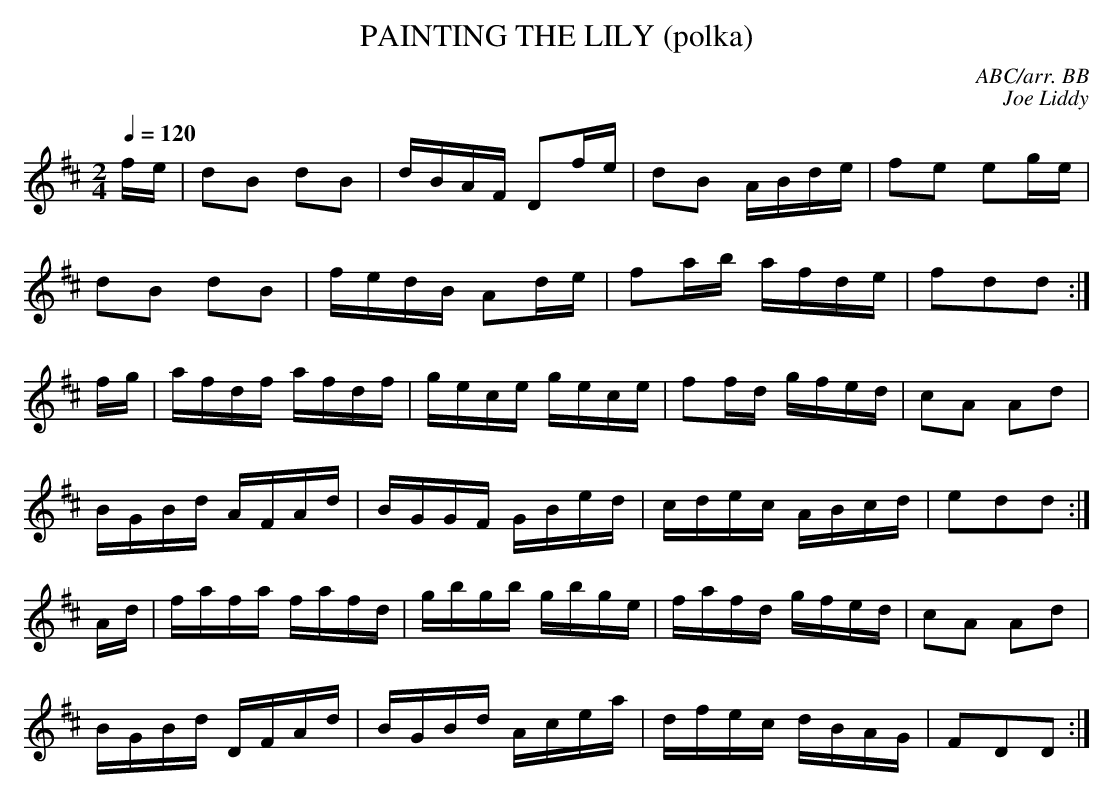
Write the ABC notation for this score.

X:1
T:PAINTING THE LILY (polka)
C:ABC/arr. BB
C:Joe Liddy
Q:1/4=120
M:2/4
L:1/8
K:D
f/e/|dB dB|d/B/A/F/ Df/e/|dB A/B/d/e/|fe eg/e/ |
dB dB|f/e/d/B/ Ad/e/|fa/b/ a/f/d/e/|fdd :|
f/g/|a/f/d/f/ a/f/d/f/|g/e/c/e/ g/e/c/e/|ff/d/ g/f/e/d/|cA Ad |
B/G/B/d/ A/F/A/d/|B/G/G/F/ G/B/e/d/|c/d/e/c/ A/B/c/d/|edd :|
A/d/|f/a/f/a/ f/a/f/d/|g/b/g/b/ g/b/g/e/|f/a/f/d/ g/f/e/d/|cA Ad |
B/G/B/d/ D/F/A/d/|B/G/B/d/ A/c/e/a/|d/f/e/c/ d/B/A/G/|FDD :|
